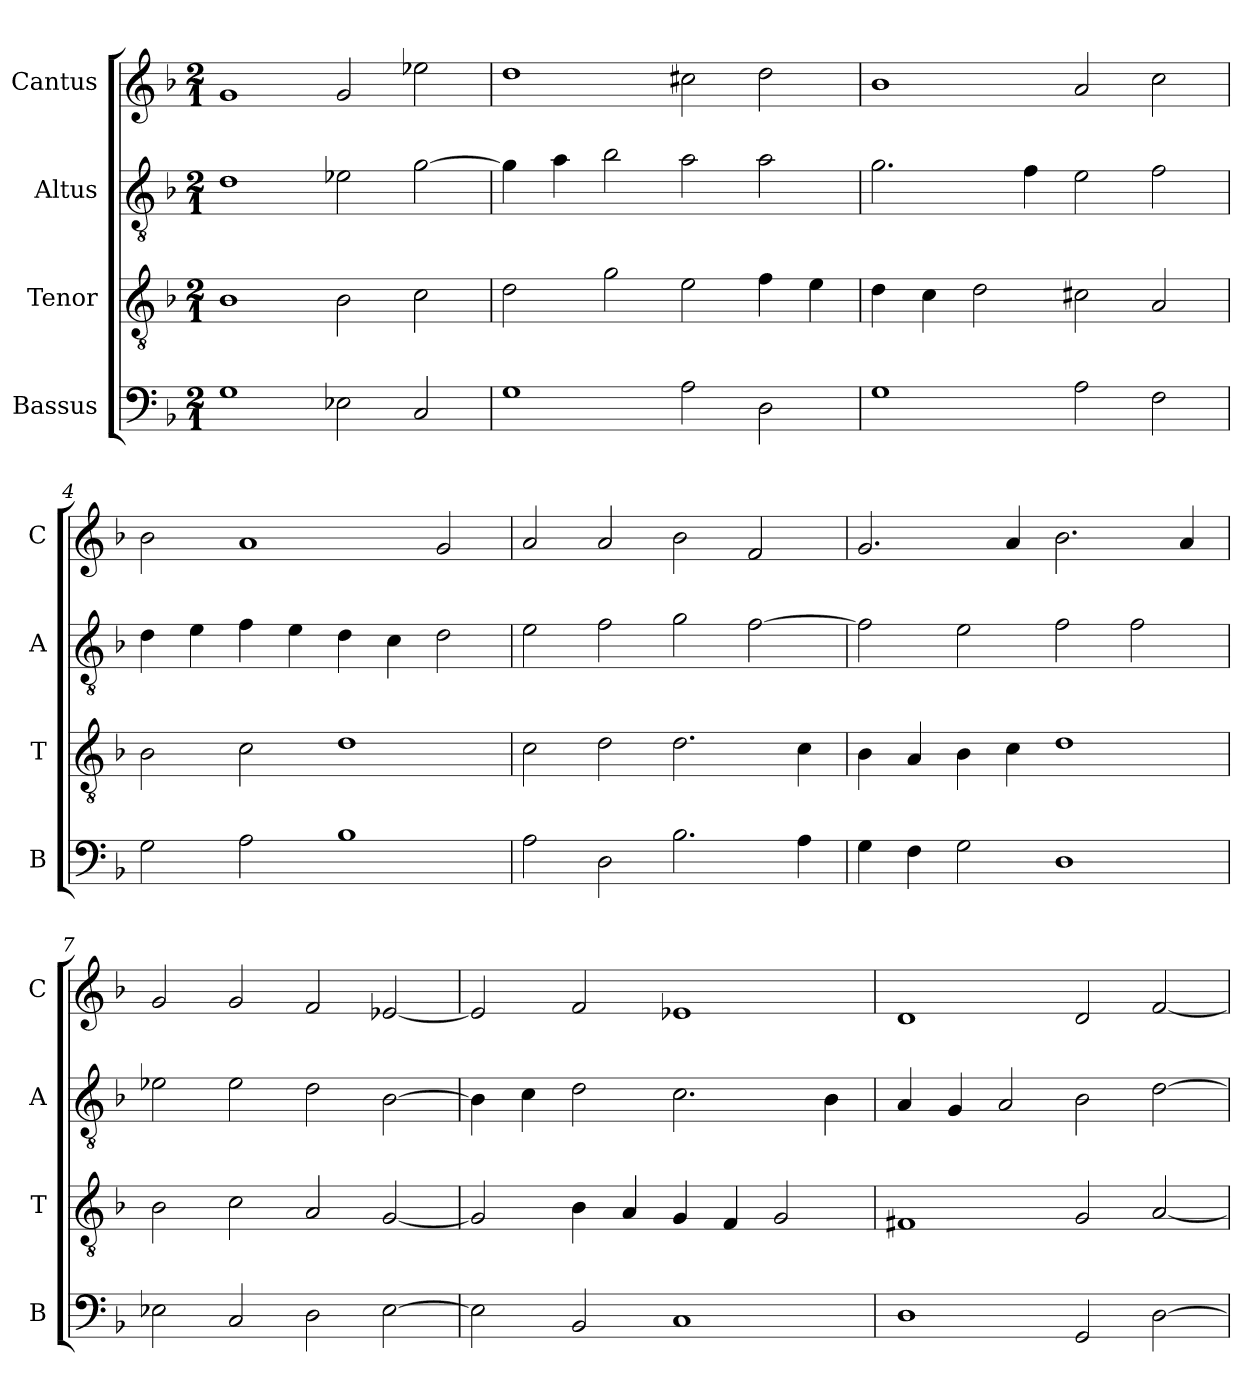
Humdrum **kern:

**kern	**kern	**kern	**kern
*part4	*part3	*part2	*part1
*staff4	*staff3	*staff2	*staff1
*I"Bassus	*I"Tenor	*I"Altus	*I"Cantus
*I'B	*I'T	*I'A	*I'C
*clefF4	*clefGv2	*clefGv2	*clefG2
*k[b-]	*k[b-]	*k[b-]	*k[b-]
*M2/1	*M2/1	*M2/1	*M2/1
=1	=1	=1	=1
1G	1B-	1d	1g
2E-X	2B-	2e-X	2g
2C	2c	[2g	2ee-X
=2	=2	=2	=2
1G	2d	4g]	1dd
.	.	4a	.
.	2g	2b-	.
2A	2e	2a	2cc#X
2D	4f	2a	2dd
.	4e	.	.
=3	=3	=3	=3
1G	4d	2.g	1b-
.	4c	.	.
.	2d	.	.
.	.	4f	.
2A	2c#X	2e	2a
2F	2A	2f	2cc
=4	=4	=4	=4
2G	2B-	4d	2b-
.	.	4e	.
2A	2c	4f	1a
.	.	4e	.
1B-	1d	4d	.
.	.	4c	.
.	.	2d	2g
=5	=5	=5	=5
2A	2c	2e	2a
2D	2d	2f	2a
2.B-	2.d	2g	2b-
.	.	[2f	2f
4A	4c	.	.
=6	=6	=6	=6
4G	4B-	2f]	2.g
4F	4A	.	.
2G	4B-	2e	.
.	4c	.	4a
1D	1d	2f	2.b-
.	.	2f	.
.	.	.	4a
=7	=7	=7	=7
2E-X	2B-	2e-X	2g
2C	2c	2e-	2g
2D	2A	2d	2f
[2E-	[2G	[2B-	[2e-X
=8	=8	=8	=8
2E-]	2G]	4B-]	2e-]
.	.	4c	.
2BB-	4B-	2d	2f
.	4A	.	.
1C	4G	2.c	1e-X
.	4F	.	.
.	2G	.	.
.	.	4B-	.
=9	=9	=9	=9
1D	1F#X	4A	1d
.	.	4G	.
.	.	2A	.
2GG	2G	2B-	2d
[2D	[2A	[2d	[2f
=	=	=	=
*-	*-	*-	*-
